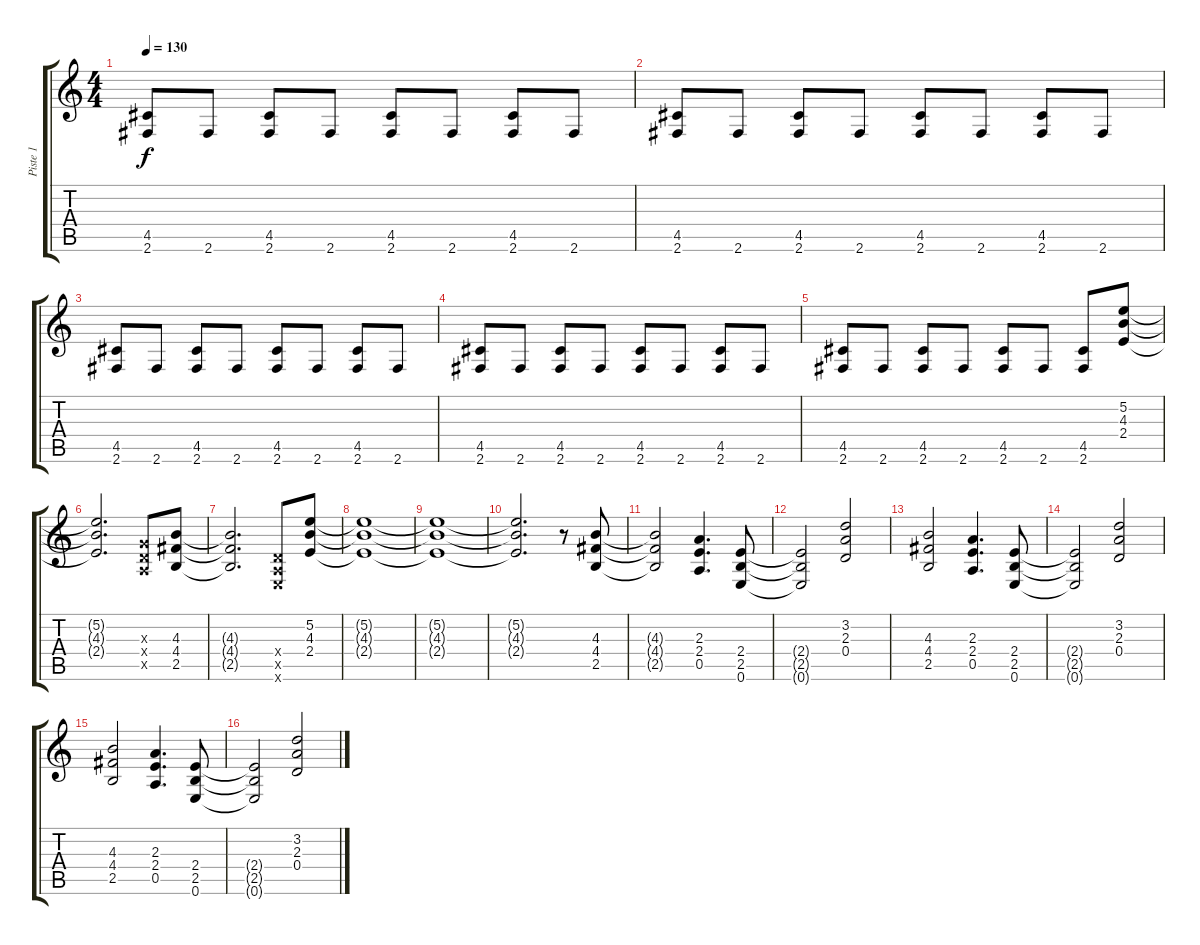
\track ("Piste 1" "Piste 1") {instrument overdrivenguitar}
\staff {score tabs}
\tuning (E4 B3 G3 D3 A2 E2) {hide}
\ts (4 4)
\tempo 130
\clef g2
\ks c
(4.5 2.6).8{dy f} 2.6.8 (4.5 2.6).8 2.6.8 (4.5 2.6).8 2.6.8 (4.5 2.6).8 2.6.8 |
(4.5 2.6).8 2.6.8 (4.5 2.6).8 2.6.8 (4.5 2.6).8 2.6.8 (4.5 2.6).8 2.6.8 |
(4.5 2.6).8 2.6.8 (4.5 2.6).8 2.6.8 (4.5 2.6).8 2.6.8 (4.5 2.6).8 2.6.8 |
(4.5 2.6).8 2.6.8 (4.5 2.6).8 2.6.8 (4.5 2.6).8 2.6.8 (4.5 2.6).8 2.6.8 |
(4.5 2.6).8 2.6.8 (4.5 2.6).8 2.6.8 (4.5 2.6).8 2.6.8 (4.5 2.6).8 (5.2 4.3 2.4).8 |
(5.2{t} 4.3{t} 2.4{t}).2{d} (0.3{x} 0.4{x} 0.5{x}).8 (4.3 4.4 2.5).8 |
(4.3{t} 4.4{t} 2.5{t}).2{d} (0.4{x} 0.5{x} 0.6{x}).8 (5.2 4.3 2.4).8 |
(5.2{t} 4.3{t} 2.4{t}).1 |
(5.2{t} 4.3{t} 2.4{t}).1 |
(5.2{t} 4.3{t} 2.4{t}).2{d} r.8 (4.3 4.4 2.5).8 |
(4.3{t} 4.4{t} 2.5{t}).2 (2.3 2.4 0.5).4{d} (2.4 2.5 0.6).8 |
(2.4{t} 2.5{t} 0.6{t}).2 (3.2 2.3 0.4).2 |
(4.3 4.4 2.5).2 (2.3 2.4 0.5).4{d} (2.4 2.5 0.6).8 |
(2.4{t} 2.5{t} 0.6{t}).2 (3.2 2.3 0.4).2 |
(4.3 4.4 2.5).2 (2.3 2.4 0.5).4{d} (2.4 2.5 0.6).8 |
(2.4{t} 2.5{t} 0.6{t}).2 (3.2 2.3 0.4).2
